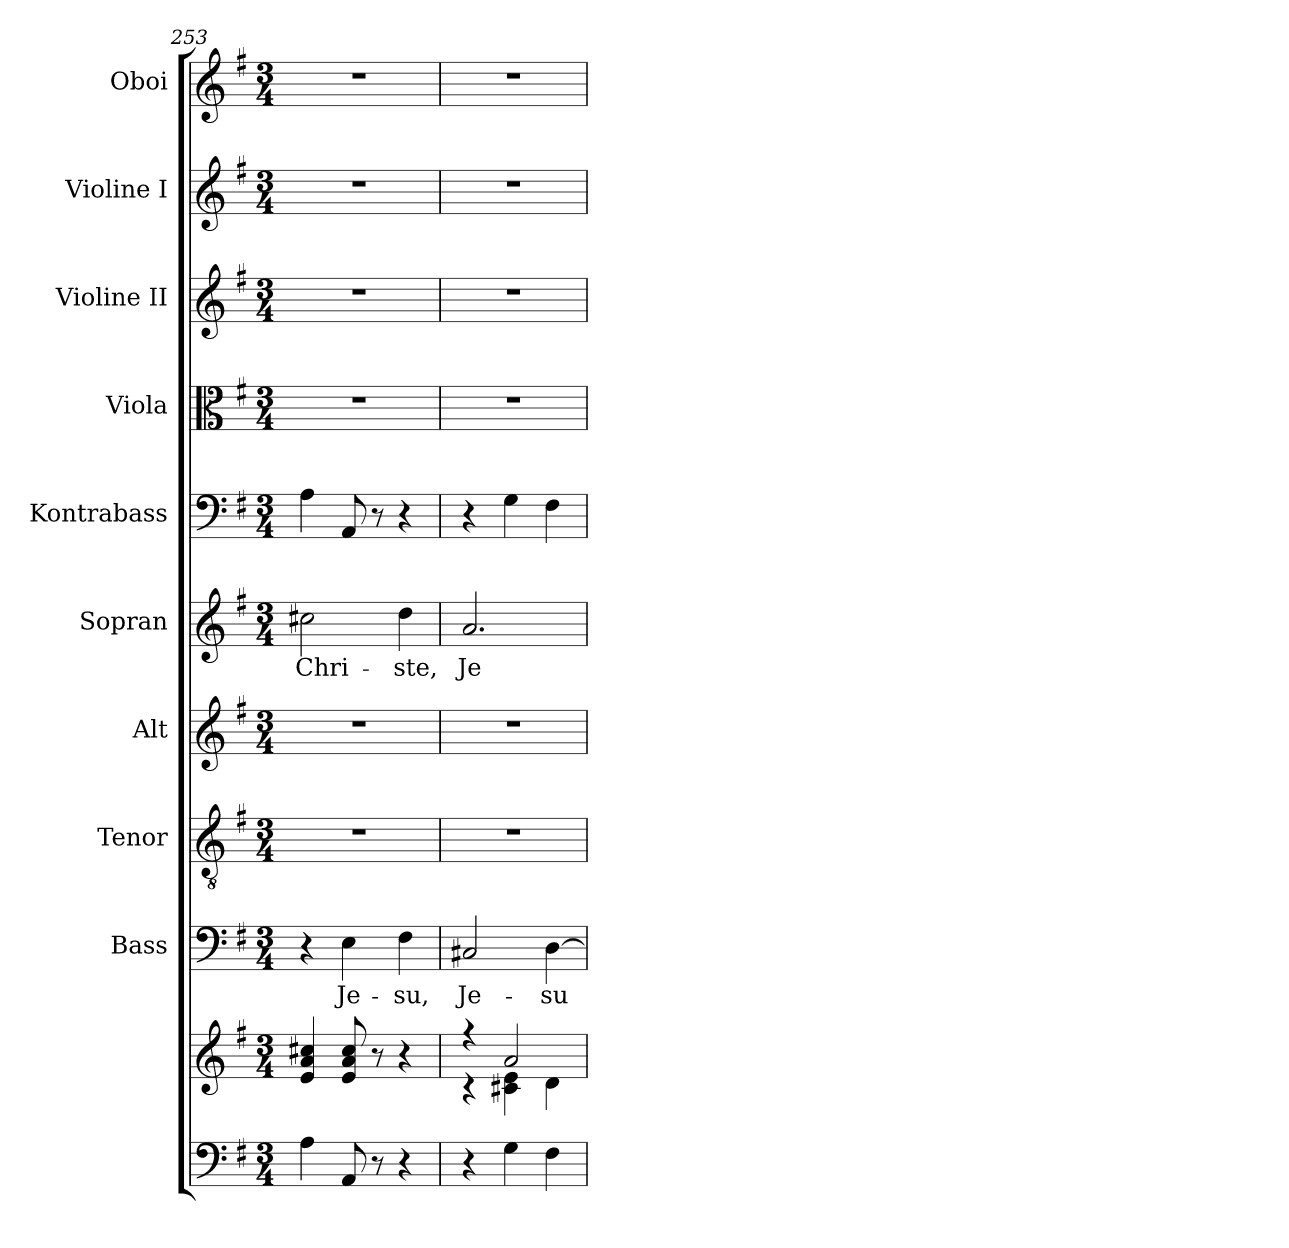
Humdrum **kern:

**kern	**kern	**kern	**text	**kern	**kern	**kern	**text	**kern	**kern	**kern	**kern	**kern
*part10	*part10	*part9	*part9	*part8	*part7	*part6	*part6	*part5	*part4	*part3	*part2	*part1
*staff11	*staff10	*staff9	*staff9	*staff8	*staff7	*staff6	*staff6	*staff5	*staff4	*staff3	*staff2	*staff1
*	*	*I"Bass	*	*I"Tenor	*I"Alt	*I"Sopran	*	*I"Kontrabass	*I"Viola	*I"Violine II	*I"Violine I	*I"Oboi
*	*	*I'B.	*	*I'T.	*I'A.	*I'S.	*	*I'Kb.	*I'Vla.	*I'Vl. II	*I'Vl. I	*I'Ob.
!!LO:PB:g=z
*clefF4	*clefG2	*clefF4	*	*clefGv2	*clefG2	*clefG2	*	*clefF4	*clefC3	*clefG2	*clefG2	*clefG2
*	*	*	*	*	*	*	*	*ITrd7c12	*	*	*	*
*k[f#]	*k[f#]	*k[f#]	*	*k[f#]	*k[f#]	*k[f#]	*	*k[f#]	*k[f#]	*k[f#]	*k[f#]	*k[f#]
*G:	*G:	*G:	*	*G:	*G:	*G:	*	*G:	*G:	*G:	*G:	*G:
*M3/4	*M3/4	*M3/4	*	*M3/4	*M3/4	*M3/4	*	*M3/4	*M3/4	*M3/4	*M3/4	*M3/4
=253	=253	=253	=253	=253	=253	=253	=253	=253	=253	=253	=253	=253
!	!	!	!	!	!	!	!LO:LY:b	!	!	!	!	!
4A\	4e/ 4a/ 4cc#X/	4r	.	2.r	2.r	2cc#X\	Chri-	4AA\	2.r	2.r	2.r	2.r
!	!	!	!LO:LY:b	!	!	!	!	!	!	!	!	!
8AA/	8e/ 8a/ 8cc#/	4E\	Je-	.	.	.	.	8AAA/	.	.	.	.
8r	8r	.	.	.	.	.	.	8r	.	.	.	.
!	!	!	!LO:LY:b	!	!	!	!LO:LY:b	!	!	!	!	!
4r	4r	4F#\	-su,	.	.	4dd\	-ste,	4r	.	.	.	.
=254	=254	=254	=254	=254	=254	=254	=254	=254	=254	=254	=254	=254
*	*^	*	*	*	*	*	*	*	*	*	*	*
!	!	!	!	!LO:LY:b	!	!	!	!LO:LY:b	!	!	!	!	!
4r	4r	4r	2C#X/	Je-	2.r	2.r	2.a/	Je-	4r	2.r	2.r	2.r	2.r
4G\	2a/	4c#X\ 4e\	.	.	.	.	.	.	4GG\	.	.	.	.
!	!	!	!	!LO:LY:b	!	!	!	!	!	!	!	!	!
4F#\	.	4d\	[4D\	-su	.	.	.	.	4FF#\	.	.	.	.
*	*v	*v	*	*	*	*	*	*	*	*	*	*	*
=	=	=	=	=	=	=	=	=	=	=	=	=
*-	*-	*-	*-	*-	*-	*-	*-	*-	*-	*-	*-	*-
